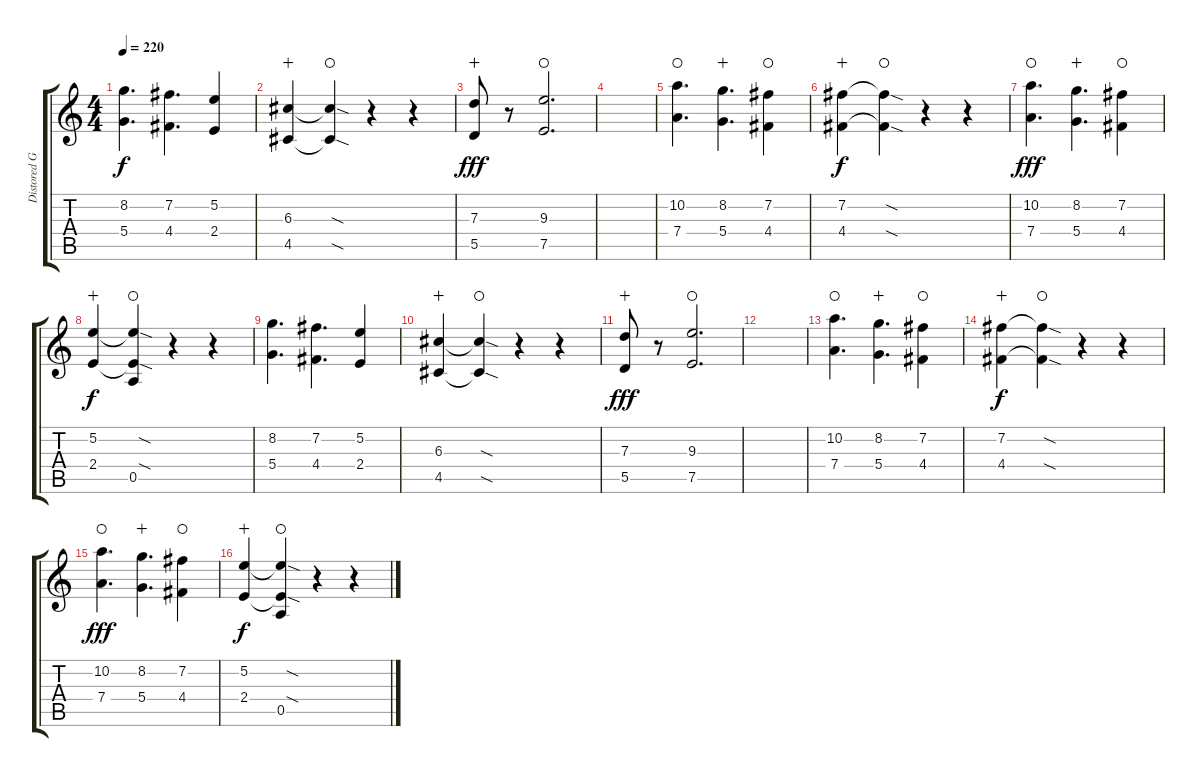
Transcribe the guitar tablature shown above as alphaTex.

\track ("Distored Guitar" "Distored G") {instrument distortionguitar}
\staff {score tabs}
\tuning (E4 B3 G3 D3 A2 E2) {hide}
\ts (4 4)
\tempo 220
\clef g2
\ks c
(8.2 5.4).4{d dy f} (7.2 4.4).4{d} (5.2 2.4).4 |
(6.3 4.5).4{wahc} (6.3{sod t} 4.5{sod t}).4{waho} r.4 r.4 |
(7.3 5.5).8{dy fff wahc} r.8 (9.3 7.5).2{d waho} |
|
(10.2 7.4).4{d waho} (8.2 5.4).4{d wahc} (7.2 4.4).4{waho} |
(7.2 4.4).4{dy f wahc} (7.2{sod t} 4.4{sod t}).4{waho} r.4 r.4 |
(10.2 7.4).4{d dy fff waho} (8.2 5.4).4{d wahc} (7.2 4.4).4{waho} |
(5.2 2.4).4{dy f wahc} (5.2{sod t} 2.4{sod t} 0.5).4{waho} r.4 r.4 |
(8.2 5.4).4{d} (7.2 4.4).4{d} (5.2 2.4).4 |
(6.3 4.5).4{wahc} (6.3{sod t} 4.5{sod t}).4{waho} r.4 r.4 |
(7.3 5.5).8{dy fff wahc} r.8 (9.3 7.5).2{d waho} |
|
(10.2 7.4).4{d waho} (8.2 5.4).4{d wahc} (7.2 4.4).4{waho} |
(7.2 4.4).4{dy f wahc} (7.2{sod t} 4.4{sod t}).4{waho} r.4 r.4 |
(10.2 7.4).4{d dy fff waho} (8.2 5.4).4{d wahc} (7.2 4.4).4{waho} |
(5.2 2.4).4{dy f wahc} (5.2{sod t} 2.4{sod t} 0.5).4{waho} r.4 r.4
